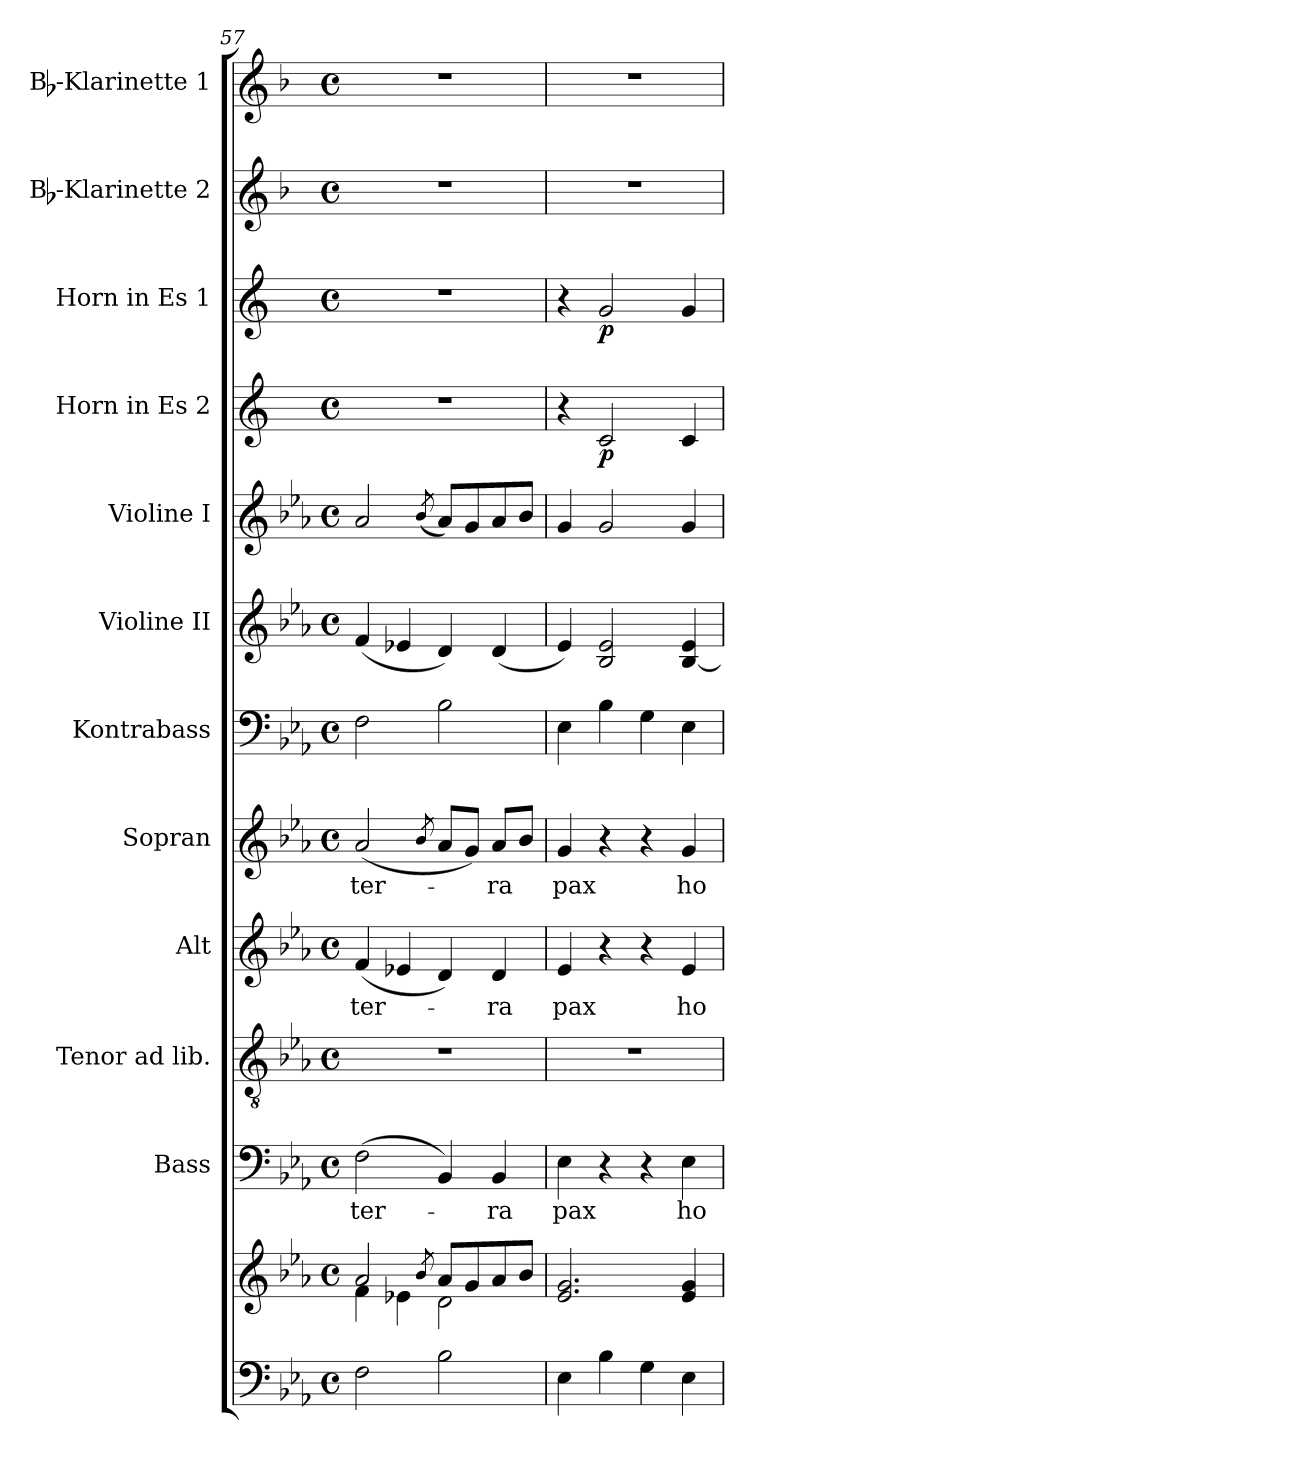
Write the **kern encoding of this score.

**kern	**kern	**kern	**text	**kern	**kern	**text	**kern	**text	**kern	**kern	**kern	**kern	**dynam	**kern	**dynam	**kern	**kern
*part12	*part12	*part11	*part11	*part10	*part9	*part9	*part8	*part8	*part7	*part6	*part5	*part4	*part4	*part3	*part3	*part2	*part1
*staff13	*staff12	*staff11	*staff11	*staff10	*staff9	*staff9	*staff8	*staff8	*staff7	*staff6	*staff5	*staff4	*staff4	*staff3	*staff3	*staff2	*staff1
*	*	*I"Bass	*	*I"Tenor ad lib.	*I"Alt	*	*I"Sopran	*	*I"Kontrabass	*I"Violine II	*I"Violine I	*I"Horn in Es 2	*	*I"Horn in Es 1	*	*I"Bb-Klarinette 2	*I"Bb-Klarinette 1
*	*	*I'B.	*	*I'T.	*I'A.	*	*I'S.	*	*I'Kb.	*I'Vl. II	*I'Vl. I	*	*	*	*	*I'Bb Kl. 2	*I'Bb Kl. 1
*clefF4	*clefG2	*clefF4	*	*clefGv2	*clefG2	*	*clefG2	*	*clefF4	*clefG2	*clefG2	*clefG2	*	*clefG2	*	*clefG2	*clefG2
*	*	*	*	*	*	*	*	*	*ITrd7c12	*	*	*ITrd5c9	*	*ITrd5c9	*	*ITrd1c2	*ITrd1c2
*k[b-e-a-]	*k[b-e-a-]	*k[b-e-a-]	*	*k[b-e-a-]	*k[b-e-a-]	*	*k[b-e-a-]	*	*k[b-e-a-]	*k[b-e-a-]	*k[b-e-a-]	*k[b-e-a-]	*	*k[b-e-a-]	*	*k[b-e-a-]	*k[b-e-a-]
*E-:	*E-:	*E-:	*	*E-:	*E-:	*	*E-:	*	*E-:	*E-:	*E-:	*E-:	*	*E-:	*	*E-:	*E-:
*M4/4	*M4/4	*M4/4	*	*M4/4	*M4/4	*	*M4/4	*	*M4/4	*M4/4	*M4/4	*M4/4	*	*M4/4	*	*M4/4	*M4/4
*met(c)	*met(c)	*met(c)	*	*met(c)	*met(c)	*	*met(c)	*	*met(c)	*met(c)	*met(c)	*met(c)	*	*met(c)	*	*met(c)	*met(c)
=57	=57	=57	=57	=57	=57	=57	=57	=57	=57	=57	=57	=57	=57	=57	=57	=57	=57
*	*^	*	*	*	*	*	*	*	*	*	*	*	*	*	*	*	*
!	!	!	!	!LO:LY:b	!	!	!LO:LY:b	!	!LO:LY:b	!	!	!	!	!	!	!	!	!
2F\	2a-/	4f\	(>2F\	ter-	1r	(<4f/	ter-	(<2a-/	ter-	2FF\	(<4f/	2a-/	1r	.	1r	.	1r	1r
.	.	4e-X\	.	.	.	4e-X/	.	.	.	.	4e-X/	.	.	.	.	.	.	.
.	8qb-/	.	.	.	.	.	.	8qb-/	.	.	.	(<8qb-/	.	.	.	.	.	.
2B-\	8a-/L	2d\	4BB-/)	.	.	4d/)	.	8a-/L	.	2BB-\	4d/)	8a-/L)	.	.	.	.	.	.
.	8g/	.	.	.	.	.	.	8g/J)	.	.	.	8g/	.	.	.	.	.	.
!	!	!	!	!LO:LY:b	!	!	!LO:LY:b	!	!LO:LY:b	!	!	!	!	!	!	!	!	!
.	8a-/	.	4BB-/	-ra	.	4d/	-ra	8a-/L	-ra	.	(<4d/	8a-/	.	.	.	.	.	.
.	8b-/J	.	.	.	.	.	.	8b-/J	.	.	.	8b-/J	.	.	.	.	.	.
*	*v	*v	*	*	*	*	*	*	*	*	*	*	*	*	*	*	*	*
=58	=58	=58	=58	=58	=58	=58	=58	=58	=58	=58	=58	=58	=58	=58	=58	=58	=58
!	!	!	!LO:LY:b	!	!	!LO:LY:b	!	!LO:LY:b	!	!	!	!	!	!	!	!	!
4E-\	2.e-/ 2.g/	4E-\	pax	1r	4e-/	pax	4g/	pax	4EE-\	4e-/)	4g/	4r	.	4r	.	1r	1r
!	!	!	!	!	!	!	!	!	!	!	!	!	!LO:DY:b	!	!LO:DY:b	!	!
4B-\	.	4r	.	.	4r	.	4r	.	4BB-\	2B-/ 2e-/	2g/	2E-/	p	2B-/	p	.	.
4G\	.	4r	.	.	4r	.	4r	.	4GG\	.	.	.	.	.	.	.	.
!	!	!	!LO:LY:b	!	!	!LO:LY:b	!	!LO:LY:b	!	!	!	!	!	!	!	!	!
4E-\	4e-/ 4g/	4E-\	ho-	.	4e-/	ho-	4g/	ho-	4EE-\	[4B-/ 4e-/	4g/	4E-/	.	4B-/	.	.	.
=	=	=	=	=	=	=	=	=	=	=	=	=	=	=	=	=	=
*-	*-	*-	*-	*-	*-	*-	*-	*-	*-	*-	*-	*-	*-	*-	*-	*-	*-
